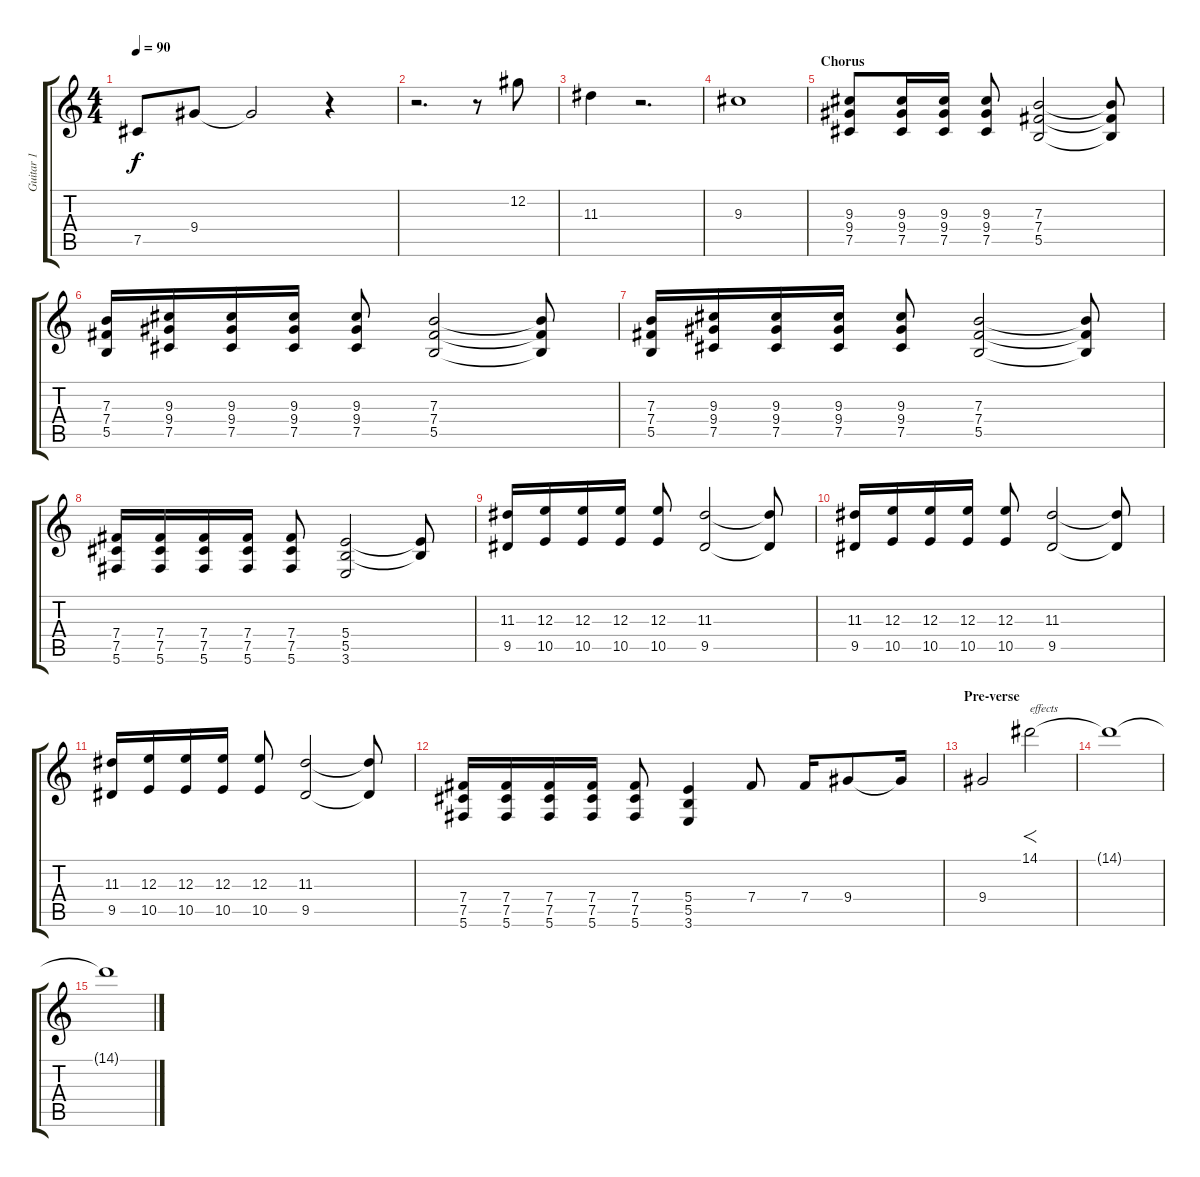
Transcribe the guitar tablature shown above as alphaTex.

\track ("Guitar 1" "Guitar 1") {instrument distortionguitar}
\staff {score tabs}
\tuning (Db4 Ab3 E3 B2 Gb2 Db2) {hide}
\ts (4 4)
\tempo 90
\clef g2
\ks c
7.5.8{dy f} 9.4.8 9.4{t}.2 r.4 |
r.2{d} r.8 12.2.8 |
11.3.4 r.2{d} |
9.3.1 |
\section ("" "Chorus")
(9.3 9.4 7.5).8{balance 0 instrument distortionguitar} (9.3 9.4 7.5).16 (9.3 9.4 7.5).16 (9.3 9.4 7.5).8 (7.3 7.4 5.5).2 (7.3{t} 7.4{t} 5.5{t}).8 |
(7.3 7.4 5.5).16 (9.3 9.4 7.5).16 (9.3 9.4 7.5).16 (9.3 9.4 7.5).16 (9.3 9.4 7.5).8 (7.3 7.4 5.5).2 (7.3{t} 7.4{t} 5.5{t}).8 |
(7.3 7.4 5.5).16 (9.3 9.4 7.5).16 (9.3 9.4 7.5).16 (9.3 9.4 7.5).16 (9.3 9.4 7.5).8 (7.3 7.4 5.5).2 (7.3{t} 7.4{t} 5.5{t}).8 |
(7.4 7.5 5.6).16 (7.4 7.5 5.6).16 (7.4 7.5 5.6).16 (7.4 7.5 5.6).16 (7.4 7.5 5.6).8 (5.4 5.5 3.6).2 (5.4{t} 5.5{t}).8 |
(11.3 9.5).16 (12.3 10.5).16 (12.3 10.5).16 (12.3 10.5).16 (12.3 10.5).8 (11.3 9.5).2 (11.3{t} 9.5{t}).8 |
(11.3 9.5).16 (12.3 10.5).16 (12.3 10.5).16 (12.3 10.5).16 (12.3 10.5).8 (11.3 9.5).2 (11.3{t} 9.5{t}).8 |
(11.3 9.5).16 (12.3 10.5).16 (12.3 10.5).16 (12.3 10.5).16 (12.3 10.5).8 (11.3 9.5).2 (11.3{t} 9.5{t}).8 |
(7.4 7.5 5.6).16 (7.4 7.5 5.6).16 (7.4 7.5 5.6).16 (7.4 7.5 5.6).16 (7.4 7.5 5.6).8 (5.4 5.5 3.6).4 7.4.8 7.4.16 9.4.8 9.4{t}.16 |
\section ("" "Pre-verse")
9.4.2 14.1.2{f txt "effects"} |
14.1{t}.1 |
14.1{t}.1
